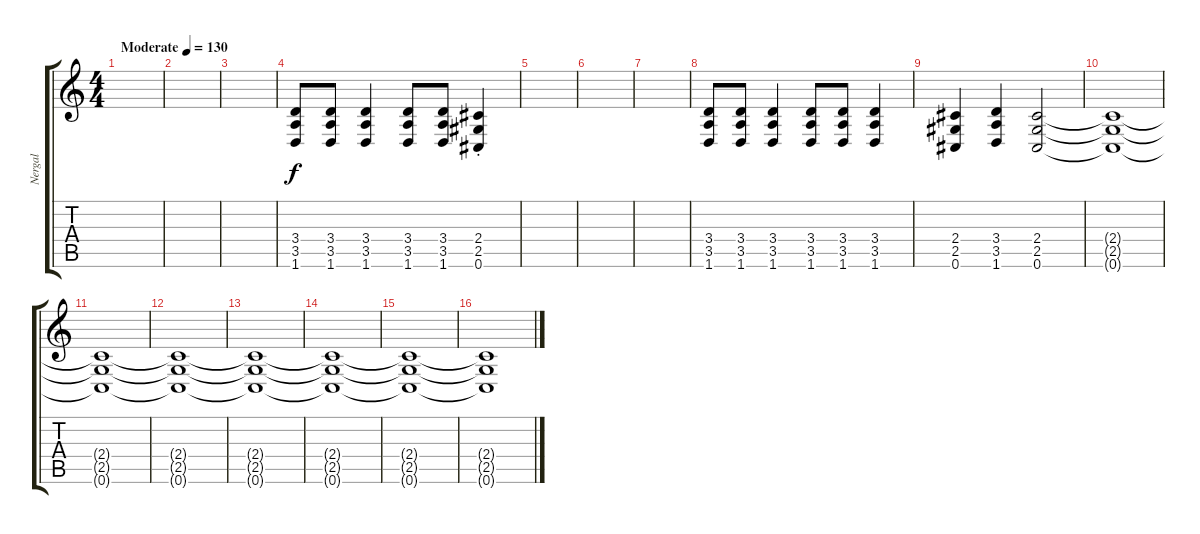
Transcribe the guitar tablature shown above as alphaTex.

\track ("Nergal" "Nergal") {instrument distortionguitar}
\staff {score tabs}
\tuning (Db4 Ab3 E3 B2 Gb2 Db2) {hide}
\ts (4 4)
\tempo (130 "Moderate")
\clef g2
\ks c
|
|
|
(3.4 3.5 1.6).8 (3.4 3.5 1.6).8 (3.4 3.5 1.6).4 (3.4 3.5 1.6).8 (3.4 3.5 1.6).8 (2.4{st} 2.5{st} 0.6{st}).4 |
|
|
|
(3.4 3.5 1.6).8 (3.4 3.5 1.6).8 (3.4 3.5 1.6).4 (3.4 3.5 1.6).8 (3.4 3.5 1.6).8 (3.4 3.5 1.6).4 |
(2.4 2.5 0.6).4 (3.4 3.5 1.6).4 (2.4 2.5 0.6).2 |
(2.4{t} 2.5{t} 0.6{t}).1 |
(2.4{t} 2.5{t} 0.6{t}).1 |
(2.4{t} 2.5{t} 0.6{t}).1 |
(2.4{t} 2.5{t} 0.6{t}).1 |
(2.4{t} 2.5{t} 0.6{t}).1 |
(2.4{t} 2.5{t} 0.6{t}).1 |
(2.4{t} 2.5{t} 0.6{t}).1
